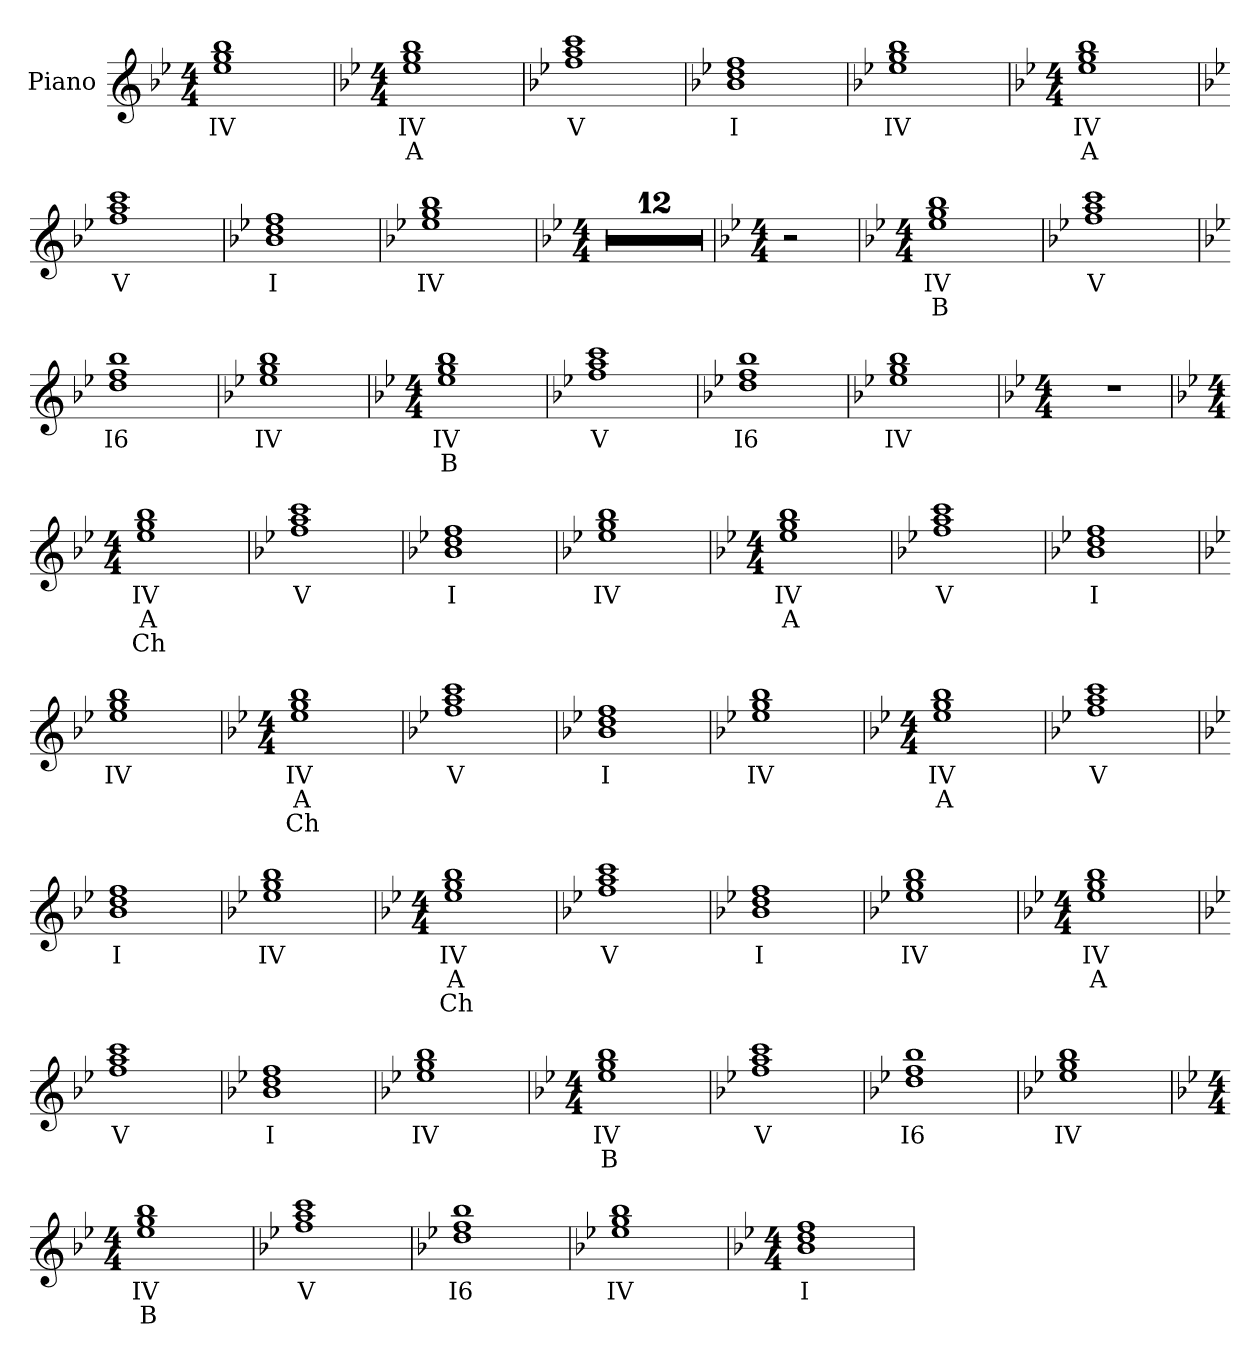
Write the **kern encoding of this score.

**kern	**text	**text	**text
*part1	*part1	*part1	*part1
*staff1	*staff1	*staff1	*staff1
*I"Piano	*	*	*
*I'Pno	*	*	*
*k[b-e-]	*	*	*
*B-:	*	*	*
*M4/4	*	*	*
=	=	=	=
1ee- 1gg 1bb-	IV	.	.
=	=	=	=
*k[b-e-]	*	*	*
*B-:	*	*	*
*M4/4	*	*	*
1ee- 1gg 1bb-	IV	A	.
=	=	=	=
*k[b-e-]	*	*	*
*B-:	*	*	*
1ff 1aa 1ccc	V	.	.
=	=	=	=
*k[b-e-]	*	*	*
*B-:	*	*	*
1b- 1dd 1ff	I	.	.
=	=	=	=
*k[b-e-]	*	*	*
*B-:	*	*	*
1ee- 1gg 1bb-	IV	.	.
=	=	=	=
*k[b-e-]	*	*	*
*B-:	*	*	*
*M4/4	*	*	*
1ee- 1gg 1bb-	IV	A	.
=	=	=	=
*k[b-e-]	*	*	*
*B-:	*	*	*
1ff 1aa 1ccc	V	.	.
=	=	=	=
*k[b-e-]	*	*	*
*B-:	*	*	*
1b- 1dd 1ff	I	.	.
=	=	=	=
*k[b-e-]	*	*	*
*B-:	*	*	*
1ee- 1gg 1bb-	IV	.	.
=	=	=	=
*k[b-e-]	*	*	*
*B-:	*	*	*
*M4/4	*	*	*
1r	.	.	.
=	=	=	=
*k[b-e-]	*	*	*
*B-:	*	*	*
*M4/4	*	*	*
1r	.	.	.
=	=	=	=
*k[b-e-]	*	*	*
*B-:	*	*	*
*M4/4	*	*	*
1r	.	.	.
=	=	=	=
*k[b-e-]	*	*	*
*B-:	*	*	*
*M4/4	*	*	*
1r	.	.	.
=	=	=	=
*k[b-e-]	*	*	*
*B-:	*	*	*
*M4/4	*	*	*
1r	.	.	.
=	=	=	=
*k[b-e-]	*	*	*
*B-:	*	*	*
*M4/4	*	*	*
1r	.	.	.
=	=	=	=
*k[b-e-]	*	*	*
*B-:	*	*	*
*M4/4	*	*	*
1r	.	.	.
=	=	=	=
*k[b-e-]	*	*	*
*B-:	*	*	*
*M4/4	*	*	*
1r	.	.	.
=	=	=	=
*k[b-e-]	*	*	*
*B-:	*	*	*
*M4/4	*	*	*
1r	.	.	.
=	=	=	=
*k[b-e-]	*	*	*
*B-:	*	*	*
*M4/4	*	*	*
1r	.	.	.
=	=	=	=
*k[b-e-]	*	*	*
*B-:	*	*	*
*M4/4	*	*	*
1r	.	.	.
=	=	=	=
*k[b-e-]	*	*	*
*B-:	*	*	*
*M4/4	*	*	*
1r	.	.	.
=	=	=	=
*k[b-e-]	*	*	*
*B-:	*	*	*
*M4/4	*	*	*
2r	.	.	.
=	=	=	=
*k[b-e-]	*	*	*
*B-:	*	*	*
*M4/4	*	*	*
1ee- 1gg 1bb-	IV	B	.
=	=	=	=
*k[b-e-]	*	*	*
*B-:	*	*	*
1ff 1aa 1ccc	V	.	.
=	=	=	=
*k[b-e-]	*	*	*
*B-:	*	*	*
1dd 1ff 1bb-	I6	.	.
=	=	=	=
*k[b-e-]	*	*	*
*B-:	*	*	*
1ee- 1gg 1bb-	IV	.	.
=	=	=	=
*k[b-e-]	*	*	*
*B-:	*	*	*
*M4/4	*	*	*
1ee- 1gg 1bb-	IV	B	.
=	=	=	=
*k[b-e-]	*	*	*
*B-:	*	*	*
1ff 1aa 1ccc	V	.	.
=	=	=	=
*k[b-e-]	*	*	*
*B-:	*	*	*
1dd 1ff 1bb-	I6	.	.
=	=	=	=
*k[b-e-]	*	*	*
*B-:	*	*	*
1ee- 1gg 1bb-	IV	.	.
=	=	=	=
*k[b-e-]	*	*	*
*B-:	*	*	*
*M4/4	*	*	*
1r	.	.	.
=	=	=	=
*k[b-e-]	*	*	*
*B-:	*	*	*
*M4/4	*	*	*
1ee- 1gg 1bb-	IV	A	Ch
=	=	=	=
*k[b-e-]	*	*	*
*B-:	*	*	*
1ff 1aa 1ccc	V	.	.
=	=	=	=
*k[b-e-]	*	*	*
*B-:	*	*	*
1b- 1dd 1ff	I	.	.
=	=	=	=
*k[b-e-]	*	*	*
*B-:	*	*	*
1ee- 1gg 1bb-	IV	.	.
=	=	=	=
*k[b-e-]	*	*	*
*B-:	*	*	*
*M4/4	*	*	*
1ee- 1gg 1bb-	IV	A	.
=	=	=	=
*k[b-e-]	*	*	*
*B-:	*	*	*
1ff 1aa 1ccc	V	.	.
=	=	=	=
*k[b-e-]	*	*	*
*B-:	*	*	*
1b- 1dd 1ff	I	.	.
=	=	=	=
*k[b-e-]	*	*	*
*B-:	*	*	*
1ee- 1gg 1bb-	IV	.	.
=	=	=	=
*k[b-e-]	*	*	*
*B-:	*	*	*
*M4/4	*	*	*
1ee- 1gg 1bb-	IV	A	Ch
=	=	=	=
*k[b-e-]	*	*	*
*B-:	*	*	*
1ff 1aa 1ccc	V	.	.
=	=	=	=
*k[b-e-]	*	*	*
*B-:	*	*	*
1b- 1dd 1ff	I	.	.
=	=	=	=
*k[b-e-]	*	*	*
*B-:	*	*	*
1ee- 1gg 1bb-	IV	.	.
=	=	=	=
*k[b-e-]	*	*	*
*B-:	*	*	*
*M4/4	*	*	*
1ee- 1gg 1bb-	IV	A	.
=	=	=	=
*k[b-e-]	*	*	*
*B-:	*	*	*
1ff 1aa 1ccc	V	.	.
=	=	=	=
*k[b-e-]	*	*	*
*B-:	*	*	*
1b- 1dd 1ff	I	.	.
=	=	=	=
*k[b-e-]	*	*	*
*B-:	*	*	*
1ee- 1gg 1bb-	IV	.	.
=	=	=	=
*k[b-e-]	*	*	*
*B-:	*	*	*
*M4/4	*	*	*
1ee- 1gg 1bb-	IV	A	Ch
=	=	=	=
*k[b-e-]	*	*	*
*B-:	*	*	*
1ff 1aa 1ccc	V	.	.
=	=	=	=
*k[b-e-]	*	*	*
*B-:	*	*	*
1b- 1dd 1ff	I	.	.
=	=	=	=
*k[b-e-]	*	*	*
*B-:	*	*	*
1ee- 1gg 1bb-	IV	.	.
=	=	=	=
*k[b-e-]	*	*	*
*B-:	*	*	*
*M4/4	*	*	*
1ee- 1gg 1bb-	IV	A	.
=	=	=	=
*k[b-e-]	*	*	*
*B-:	*	*	*
1ff 1aa 1ccc	V	.	.
=	=	=	=
*k[b-e-]	*	*	*
*B-:	*	*	*
1b- 1dd 1ff	I	.	.
=	=	=	=
*k[b-e-]	*	*	*
*B-:	*	*	*
1ee- 1gg 1bb-	IV	.	.
=	=	=	=
*k[b-e-]	*	*	*
*B-:	*	*	*
*M4/4	*	*	*
1ee- 1gg 1bb-	IV	B	.
=	=	=	=
*k[b-e-]	*	*	*
*B-:	*	*	*
1ff 1aa 1ccc	V	.	.
=	=	=	=
*k[b-e-]	*	*	*
*B-:	*	*	*
1dd 1ff 1bb-	I6	.	.
=	=	=	=
*k[b-e-]	*	*	*
*B-:	*	*	*
1ee- 1gg 1bb-	IV	.	.
=	=	=	=
*k[b-e-]	*	*	*
*B-:	*	*	*
*M4/4	*	*	*
1ee- 1gg 1bb-	IV	B	.
=	=	=	=
*k[b-e-]	*	*	*
*B-:	*	*	*
1ff 1aa 1ccc	V	.	.
=	=	=	=
*k[b-e-]	*	*	*
*B-:	*	*	*
1dd 1ff 1bb-	I6	.	.
=	=	=	=
*k[b-e-]	*	*	*
*B-:	*	*	*
1ee- 1gg 1bb-	IV	.	.
=	=	=	=
*k[b-e-]	*	*	*
*B-:	*	*	*
*M4/4	*	*	*
1b- 1dd 1ff	I	.	.
=	=	=	=
*-	*-	*-	*-
